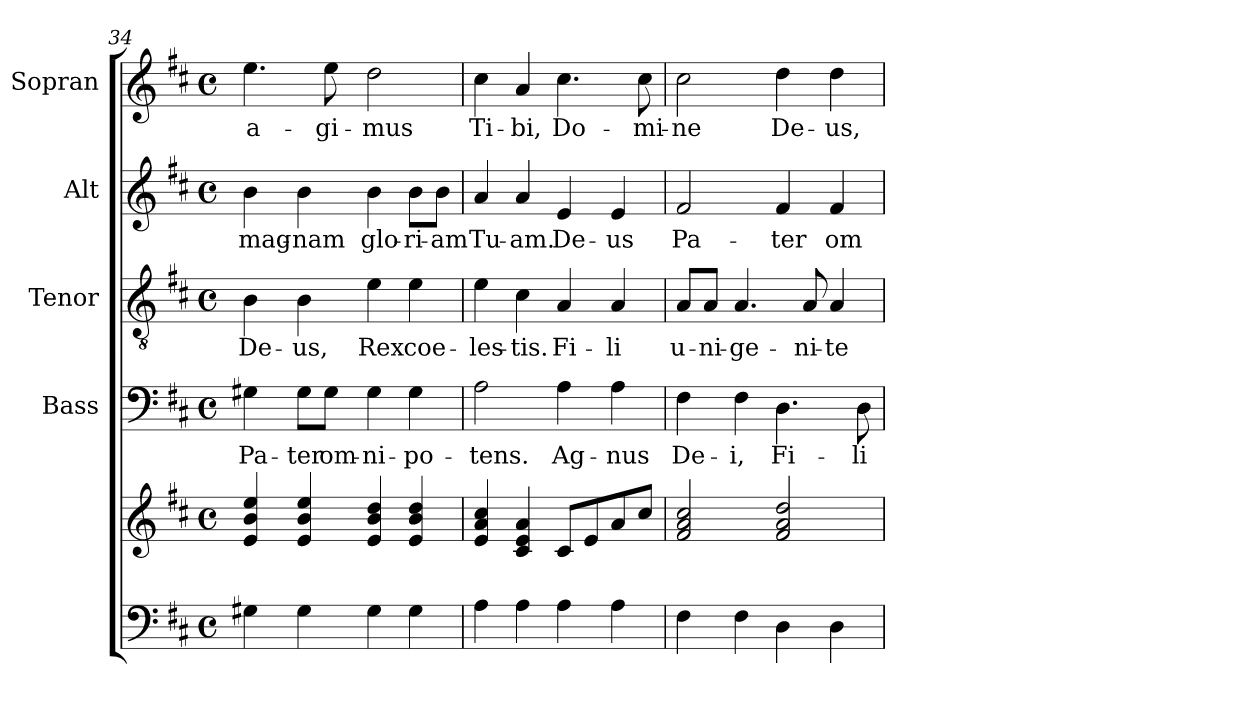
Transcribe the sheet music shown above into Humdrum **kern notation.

**kern	**kern	**kern	**text	**kern	**text	**kern	**text	**kern	**text
*part5	*part5	*part4	*part4	*part3	*part3	*part2	*part2	*part1	*part1
*staff6	*staff5	*staff4	*staff4	*staff3	*staff3	*staff2	*staff2	*staff1	*staff1
*	*	*I"Bass	*	*I"Tenor	*	*I"Alt	*	*I"Sopran	*
*	*	*I'B.	*	*I'T.	*	*I'A.	*	*I'S.	*
!!LO:LB:g=z
*clefF4	*clefG2	*clefF4	*	*clefGv2	*	*clefG2	*	*clefG2	*
*k[f#c#]	*k[f#c#]	*k[f#c#]	*	*k[f#c#]	*	*k[f#c#]	*	*k[f#c#]	*
*D:	*D:	*D:	*	*D:	*	*D:	*	*D:	*
*M4/4	*M4/4	*M4/4	*	*M4/4	*	*M4/4	*	*M4/4	*
*met(c)	*met(c)	*met(c)	*	*met(c)	*	*met(c)	*	*met(c)	*
=34	=34	=34	=34	=34	=34	=34	=34	=34	=34
!	!	!	!LO:LY:b	!	!LO:LY:b	!	!LO:LY:b	!	!LO:LY:b
4G#X\	4e/ 4b/ 4ee/	4G#X\	Pa-	4B\	De-	4b\	mag-	4.ee\	a-
!	!	!	!LO:LY:b	!	!LO:LY:b	!	!LO:LY:b	!	!
4G#\	4e/ 4b/ 4ee/	8G#\L	-ter	4B\	-us,	4b\	-nam	.	.
!	!	!	!LO:LY:b	!	!	!	!	!	!LO:LY:b
.	.	8G#\J	om-	.	.	.	.	8ee\	-gi-
!	!	!	!LO:LY:b	!	!LO:LY:b	!	!LO:LY:b	!	!LO:LY:b
4G#\	4e/ 4b/ 4dd/	4G#\	-ni-	4e\	Rex	4b\	glo-	2dd\	-mus
!	!	!	!LO:LY:b	!	!LO:LY:b	!	!LO:LY:b	!	!
4G#\	4e/ 4b/ 4dd/	4G#\	-po-	4e\	coe-	8b\L	-ri-	.	.
!	!	!	!	!	!	!	!LO:LY:b	!	!
.	.	.	.	.	.	8b\J	-am	.	.
=35	=35	=35	=35	=35	=35	=35	=35	=35	=35
!	!	!	!LO:LY:b	!	!LO:LY:b	!	!LO:LY:b	!	!LO:LY:b
4A\	4e/ 4a/ 4cc#/	2A\	-tens.	4e\	-les-	4a/	Tu-	4cc#\	Ti-
!	!	!	!	!	!LO:LY:b	!	!LO:LY:b	!	!LO:LY:b
4A\	4c#/ 4e/ 4a/	.	.	4c#\	-tis.	4a/	-am.	4a/	-bi,
!	!	!	!LO:LY:b	!	!LO:LY:b	!	!LO:LY:b	!	!LO:LY:b
4A\	8c#/L	4A\	Ag-	4A/	Fi-	4e/	De-	4.cc#\	Do-
.	8e/	.	.	.	.	.	.	.	.
!	!	!	!LO:LY:b	!	!LO:LY:b	!	!LO:LY:b	!	!
4A\	8a/	4A\	-nus	4A/	-li	4e/	-us	.	.
!	!	!	!	!	!	!	!	!	!LO:LY:b
.	8cc#/J	.	.	.	.	.	.	8cc#\	-mi-
=36	=36	=36	=36	=36	=36	=36	=36	=36	=36
!	!	!	!LO:LY:b	!	!LO:LY:b	!	!LO:LY:b	!	!LO:LY:b
4F#\	2f#/ 2a/ 2cc#/	4F#\	De-	8A/L	u-	2f#/	Pa-	2cc#\	-ne
!	!	!	!	!	!LO:LY:b	!	!	!	!
.	.	.	.	8A/J	-ni-	.	.	.	.
!	!	!	!LO:LY:b	!	!LO:LY:b	!	!	!	!
4F#\	.	4F#\	-i,	4.A/	-ge-	.	.	.	.
!	!	!	!LO:LY:b	!	!	!	!LO:LY:b	!	!LO:LY:b
4D\	2f#/ 2a/ 2dd/	4.D\	Fi-	.	.	4f#/	-ter	4dd\	De-
!	!	!	!	!	!LO:LY:b	!	!	!	!
.	.	.	.	8A/	-ni-	.	.	.	.
!	!	!	!	!	!LO:LY:b	!	!LO:LY:b	!	!LO:LY:b
4D\	.	.	.	4A/	-te	4f#/	om-	4dd\	-us,
!	!	!	!LO:LY:b	!	!	!	!	!	!
.	.	8D\	-li-	.	.	.	.	.	.
=	=	=	=	=	=	=	=	=	=
*-	*-	*-	*-	*-	*-	*-	*-	*-	*-
